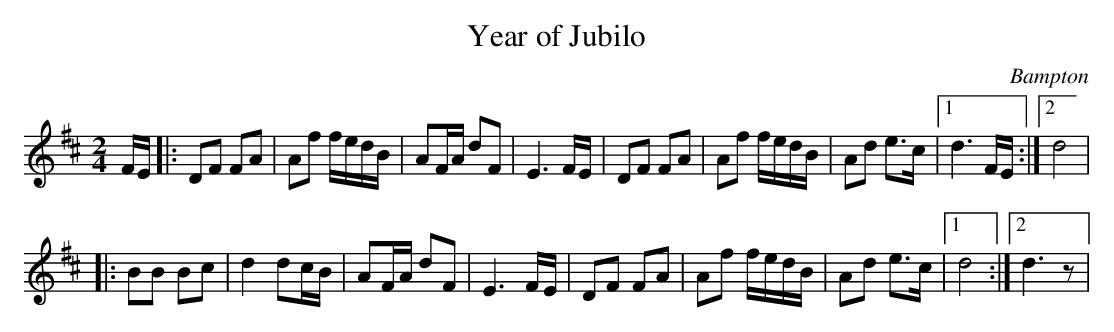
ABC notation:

X:1
T:Year of Jubilo
O:Bampton
M:2/4
L:1/8
K:D
F/2E/2 |: DF FA | Af f/2e/2d/2B/2 | AF/2A/2 dF | E3 F/2E/2 |\
DF FA | Af f/2e/2d/2B/2 | Ad e>c |1 d3 F/2E/2 :|2 d4 |
|: BB Bc | d2 dc/2B/2 | AF/2A/2 dF | E3 F/2E/2 |\
DF FA | Af f/2e/2d/2B/2 | Ad e>c |1 d4 :|2 d3 z |
